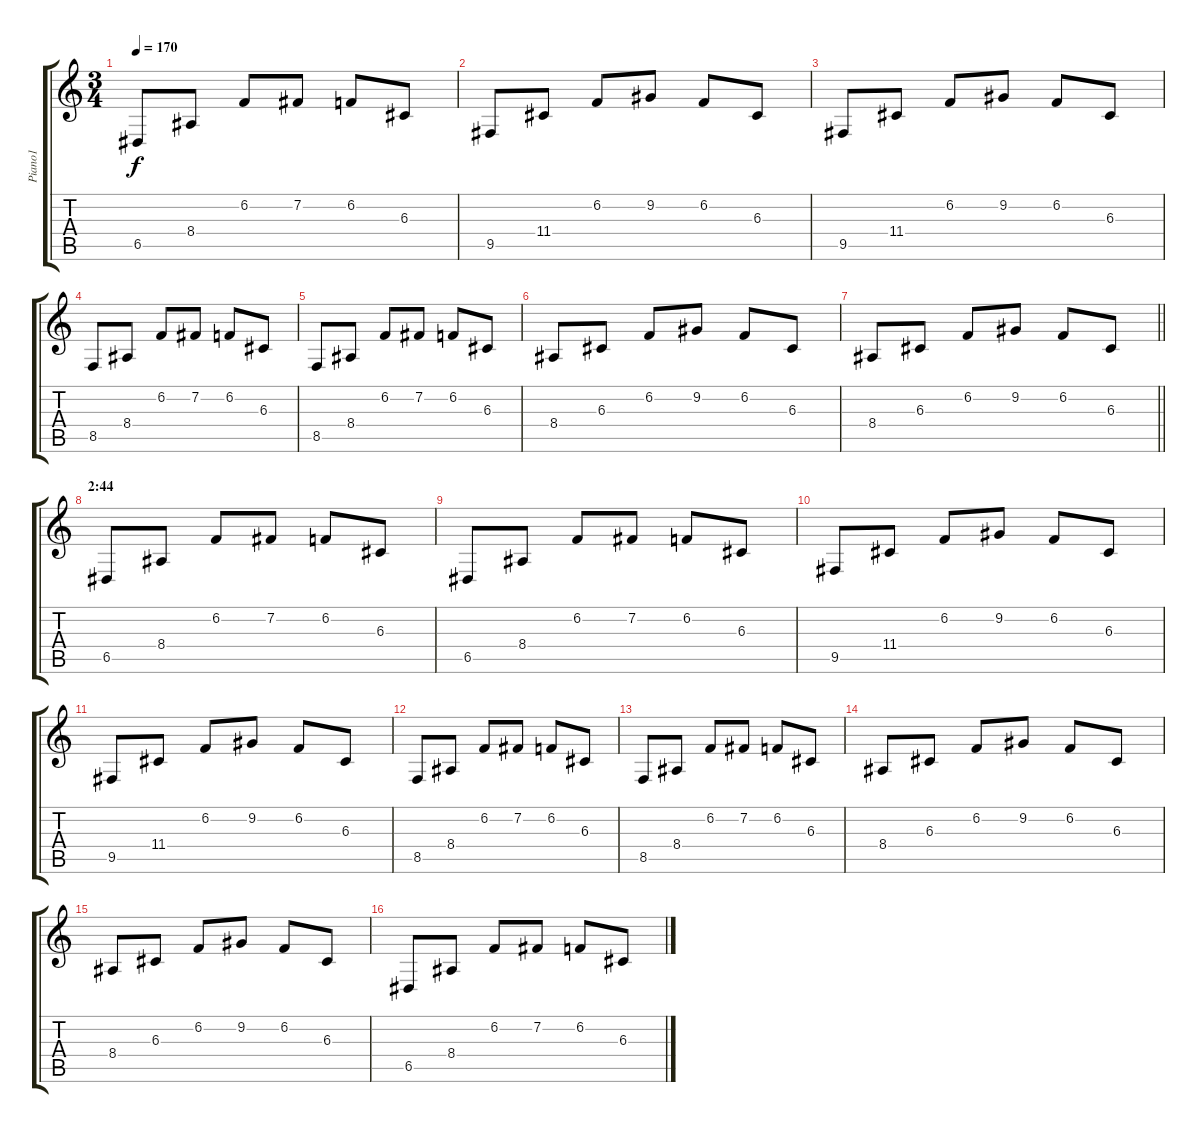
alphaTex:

\track ("Piano1" "Piano1") {instrument acousticgrandpiano}
\staff {score tabs}
\tuning (E4 B3 G3 D3 A2 E2) {hide}
\ts (3 4)
\tempo 170
\clef g2
\ks c
6.5.8{dy f} 8.4.8 6.2.8 7.2.8 6.2.8 6.3.8 |
9.5.8 11.4.8 6.2.8 9.2.8 6.2.8 6.3.8 |
9.5.8 11.4.8 6.2.8 9.2.8 6.2.8 6.3.8 |
8.5.8 8.4.8 6.2.8 7.2.8 6.2.8 6.3.8 |
8.5.8 8.4.8 6.2.8 7.2.8 6.2.8 6.3.8 |
8.4.8 6.3.8 6.2.8 9.2.8 6.2.8 6.3.8 |
\barLineRight lightlight
8.4.8 6.3.8 6.2.8 9.2.8 6.2.8 6.3.8 |
\section ("" "2:44")
6.5.8 8.4.8 6.2.8 7.2.8 6.2.8 6.3.8 |
6.5.8 8.4.8 6.2.8 7.2.8 6.2.8 6.3.8 |
9.5.8 11.4.8 6.2.8 9.2.8 6.2.8 6.3.8 |
9.5.8 11.4.8 6.2.8 9.2.8 6.2.8 6.3.8 |
8.5.8 8.4.8 6.2.8 7.2.8 6.2.8 6.3.8 |
8.5.8 8.4.8 6.2.8 7.2.8 6.2.8 6.3.8 |
8.4.8 6.3.8 6.2.8 9.2.8 6.2.8 6.3.8 |
8.4.8 6.3.8 6.2.8 9.2.8 6.2.8 6.3.8 |
6.5.8 8.4.8 6.2.8 7.2.8 6.2.8 6.3.8
